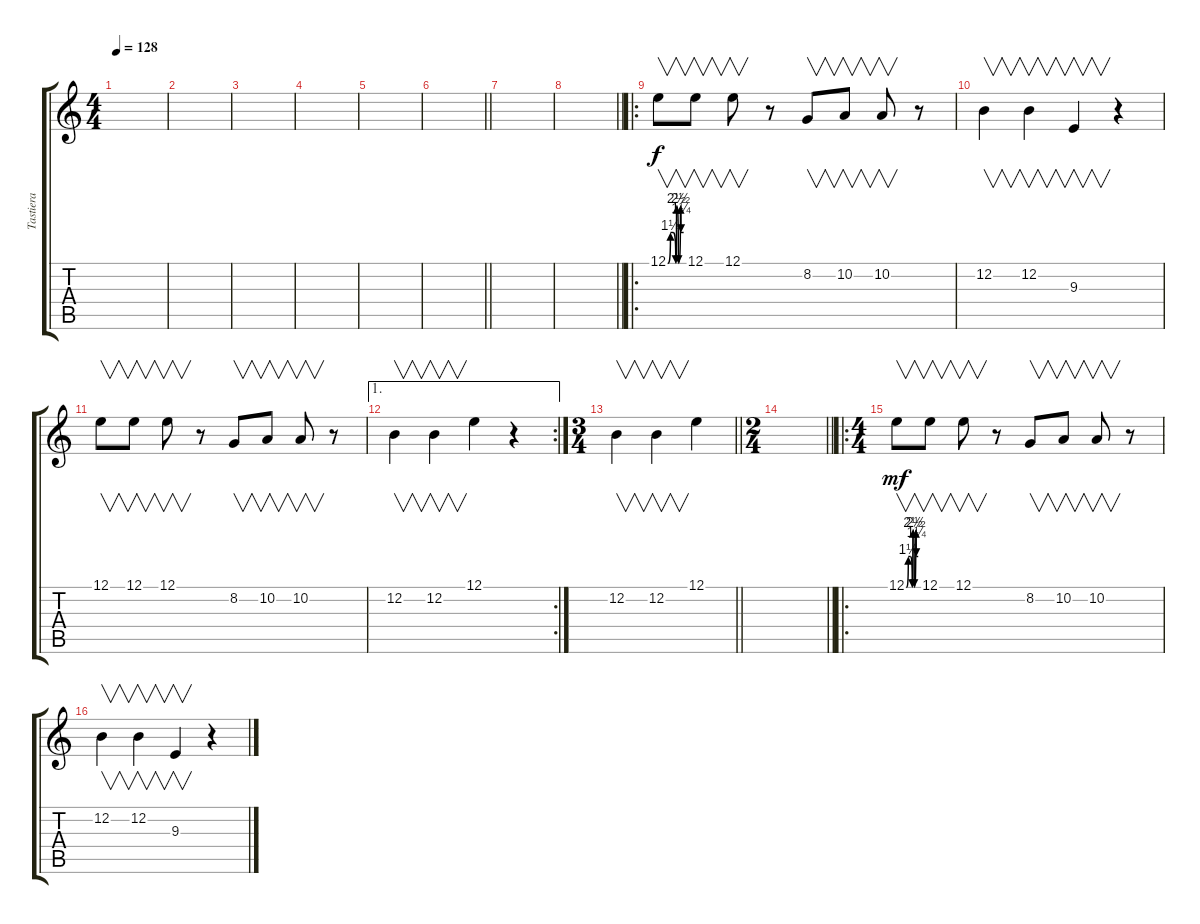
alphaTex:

\track ("Tastiera" "Tastiera") {instrument synthbrass1}
\staff {score tabs}
\tuning (E4 B3 G3 D3 A2 E2) {hide}
\ts (4 4)
\tempo 128
\clef g2
\ks c
|
|
|
|
|
\barLineRight lightlight
|
|
\barLineRight lightlight
|
\ro
12.1{be (custom 0 0 10 5 20 5 30 0 33 10 40 0 48 10 50 5 60 5)}.8{v dy f} 12.1.8{v} 12.1.8{v} r.8 8.2.8{v} 10.2.8{v} 10.2.8{v} r.8 |
12.2.4{v} 12.2.4{v} 9.3.4{v} r.4 |
12.1.8{v} 12.1.8{v} 12.1.8{v} r.8 8.2.8{v} 10.2.8{v} 10.2.8{v} r.8 |
\ae 1
\rc 2
12.2.4{v} 12.2.4{v} 12.1.4 r.4 |
\ts (3 4)
\barLineRight lightlight
12.2.4{v} 12.2.4{v} 12.1.4 |
\ts (2 4)
\barLineRight lightlight
|
\ro
\ts (4 4)
12.1{be (custom 0 0 10 5 20 5 30 0 33 10 40 0 48 10 50 5 60 5)}.8{v dy mf} 12.1.8{v} 12.1.8{v} r.8 8.2.8{v} 10.2.8{v} 10.2.8{v} r.8 |
12.2.4{v} 12.2.4{v} 9.3.4{v} r.4
